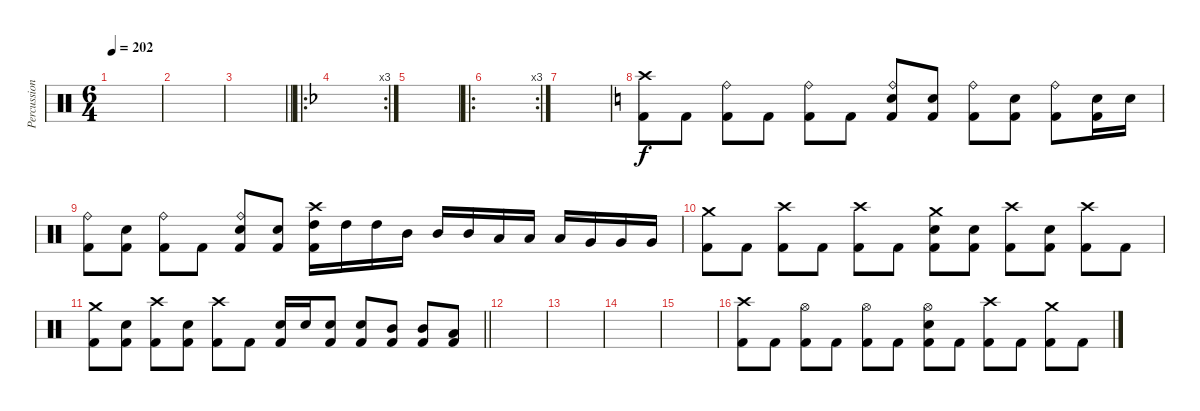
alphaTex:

\track ("Percussion" "Percussion") {mute instrument percussion}
\staff {score}
\articulation defaults
\ts (6 4)
\tempo 202
\clef neutral
\ks c
|
|
\barLineRight lightlight
|
\ro
\rc 3
\ks f
|
|
\ro
\rc 3
|
|
\ks c
("Crash high (hit)" "Kick (hit) 2").8 "Kick (hit) 2".8 ("Ride (bell)" "Kick (hit) 2").8 "Kick (hit) 2".8 ("Ride (bell)" "Kick (hit) 2").8 "Kick (hit) 2".8 ("Ride (bell)" "Electric Snare (hit)" "Kick (hit) 2").8 ("Electric Snare (hit)" "Kick (hit) 2").8 ("Ride (bell)" "Kick (hit) 2").8 ("Electric Snare (hit)" "Kick (hit) 2").8 ("Ride (bell)" "Kick (hit) 2").8 ("Electric Snare (hit)" "Kick (hit) 2").16 "Electric Snare (hit)".16 |
("Ride (bell)" "Kick (hit) 2").8 ("Electric Snare (hit)" "Kick (hit) 2").8 ("Ride (bell)" "Kick (hit) 2").8 "Kick (hit) 2".8 ("Ride (bell)" "Electric Snare (hit)" "Kick (hit) 2").8 ("Electric Snare (hit)" "Kick (hit) 2").8 ("Crash high (hit)" "High Tom (hit)" "Kick (hit) 2").16 "High Tom (hit)".16 "High Tom (hit)".16 "Mid Tom (hit)".16 "Mid Tom (hit)".16 "Mid Tom (hit)".16 "Low Tom (hit)".16 "Low Tom (hit)".16 "Low Tom (hit)".16 "Very Low Tom (hit)".16 "Very Low Tom (hit)".16 "Very Low Tom (hit)".16 |
("Crash medium (hit)" "Kick (hit) 2").8 "Kick (hit) 2".8 ("Crash high (hit)" "Kick (hit) 2").8 "Kick (hit) 2".8 ("Crash high (hit)" "Kick (hit) 2").8 "Kick (hit) 2".8 ("Crash medium (hit)" "Electric Snare (hit)" "Kick (hit) 2").8 ("Electric Snare (hit)" "Kick (hit) 2").8 ("Crash high (hit)" "Kick (hit) 2").8 ("Electric Snare (hit)" "Kick (hit) 2").8 ("Crash high (hit)" "Kick (hit) 2").8 "Kick (hit) 2".8 |
\barLineRight lightlight
("Crash medium (hit)" "Kick (hit) 2").8 ("Electric Snare (hit)" "Kick (hit) 2").8 ("Crash high (hit)" "Kick (hit) 2").8 ("Electric Snare (hit)" "Kick (hit) 2").8 ("Crash high (hit)" "Kick (hit) 2").8 "Kick (hit) 2".8 ("Electric Snare (hit)" "Kick (hit) 2").16 "Electric Snare (hit)".16 ("Electric Snare (hit)" "Kick (hit) 2").8 ("Electric Snare (hit)" "Kick (hit) 2").8 ("Mid Tom (hit)" "Kick (hit) 2").8 ("Mid Tom (hit)" "Kick (hit) 2").8 ("Low Tom (hit)" "Kick (hit) 2").8 |
|
|
|
|
("Crash high (hit)" "Kick (hit) 2").8 "Kick (hit) 2".8 ("Hi-Hat (open)" "Kick (hit) 2").8 "Kick (hit) 2".8 ("Hi-Hat (open)" "Kick (hit) 2").8 "Kick (hit) 2".8 ("Hi-Hat (open)" "Electric Snare (hit)" "Kick (hit) 2").8 "Kick (hit) 2".8 ("Crash high (hit)" "Kick (hit) 2").8 "Kick (hit) 2".8 ("Crash medium (hit)" "Kick (hit) 2").8 "Kick (hit) 2".8
